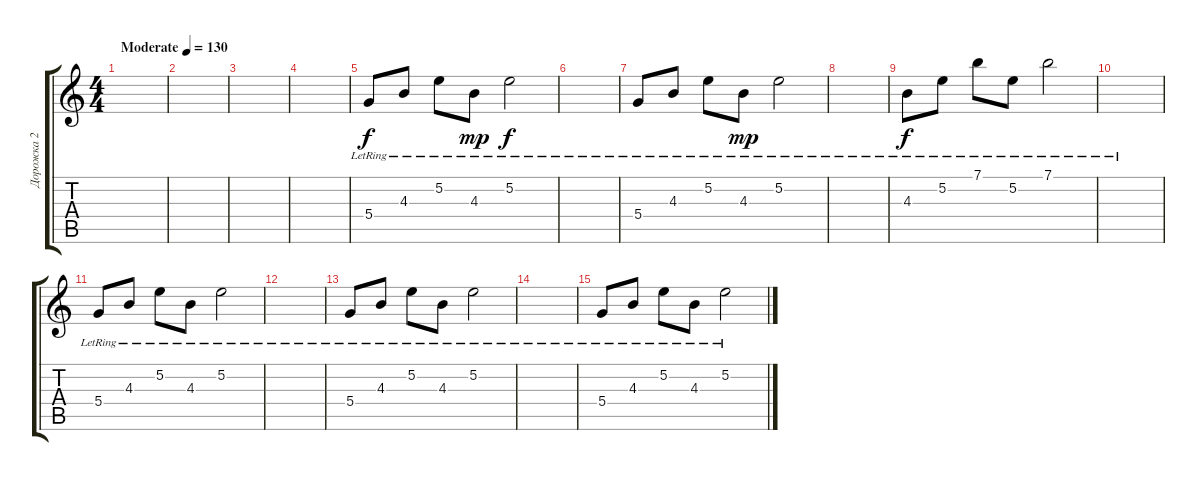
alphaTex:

\track ("Дорожка 2" "Дорожка 2") {instrument acousticguitarsteel}
\staff {score tabs}
\tuning (E4 B3 G3 D3 A2 E2) {hide}
\ts (4 4)
\tempo (130 "Moderate")
\clef g2
\ks c
|
|
|
|
5.4{lr}.8 4.3{lr}.8 5.2{lr}.8 4.3{lr}.8{dy mp} 5.2{lr}.2{dy f} |
|
5.4{lr}.8 4.3{lr}.8 5.2{lr}.8 4.3{lr}.8{dy mp} 5.2{lr}.2 |
|
4.3{lr}.8{dy f} 5.2{lr}.8 7.1{lr}.8 5.2{lr}.8 7.1{lr}.2 |
|
5.4{lr}.8 4.3{lr}.8 5.2{lr}.8 4.3{lr}.8 5.2{lr}.2 |
|
5.4{lr}.8 4.3{lr}.8 5.2{lr}.8 4.3{lr}.8 5.2{lr}.2 |
|
5.4{lr}.8 4.3{lr}.8 5.2{lr}.8 4.3{lr}.8 5.2{lr}.2
